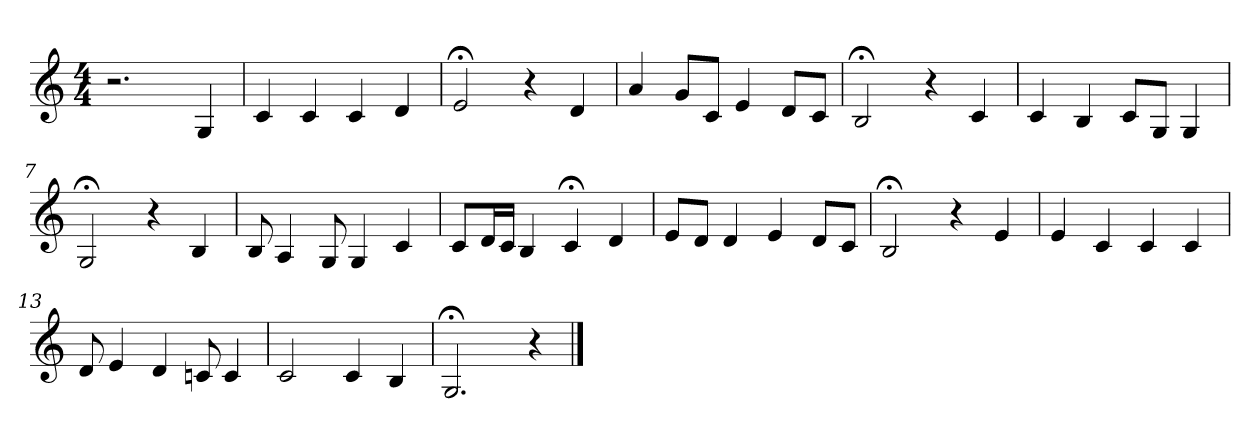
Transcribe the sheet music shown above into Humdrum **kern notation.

**kern
*part1
*staff1
*clefG2
*k[]
*C:
*M4/4
=1
2.r
4G
=2
4c
4c
4c
4d
=3
2e;<
4r
4d
=4
4a
8g/L
8c/J
4e
8d/L
8c/J
=5
2B;<
4r
4c
=6
4c
4B
8c/L
8G/J
4G
=7
2G;<
4r
4B
=8
8B
4A
8G
4G
4c
=9
8c/L
16d/L
16c/JJ
4B
4c;<
4d
=10
8e/L
8d/J
4d
4e
8d/L
8c/J
=11
2B;<
4r
4e
=12
4e
4c
4c
4c
=13
8d
4e
4d
8cn
4c
=14
2c
4c
4B
=15
2.G;<
4r
==
*-
